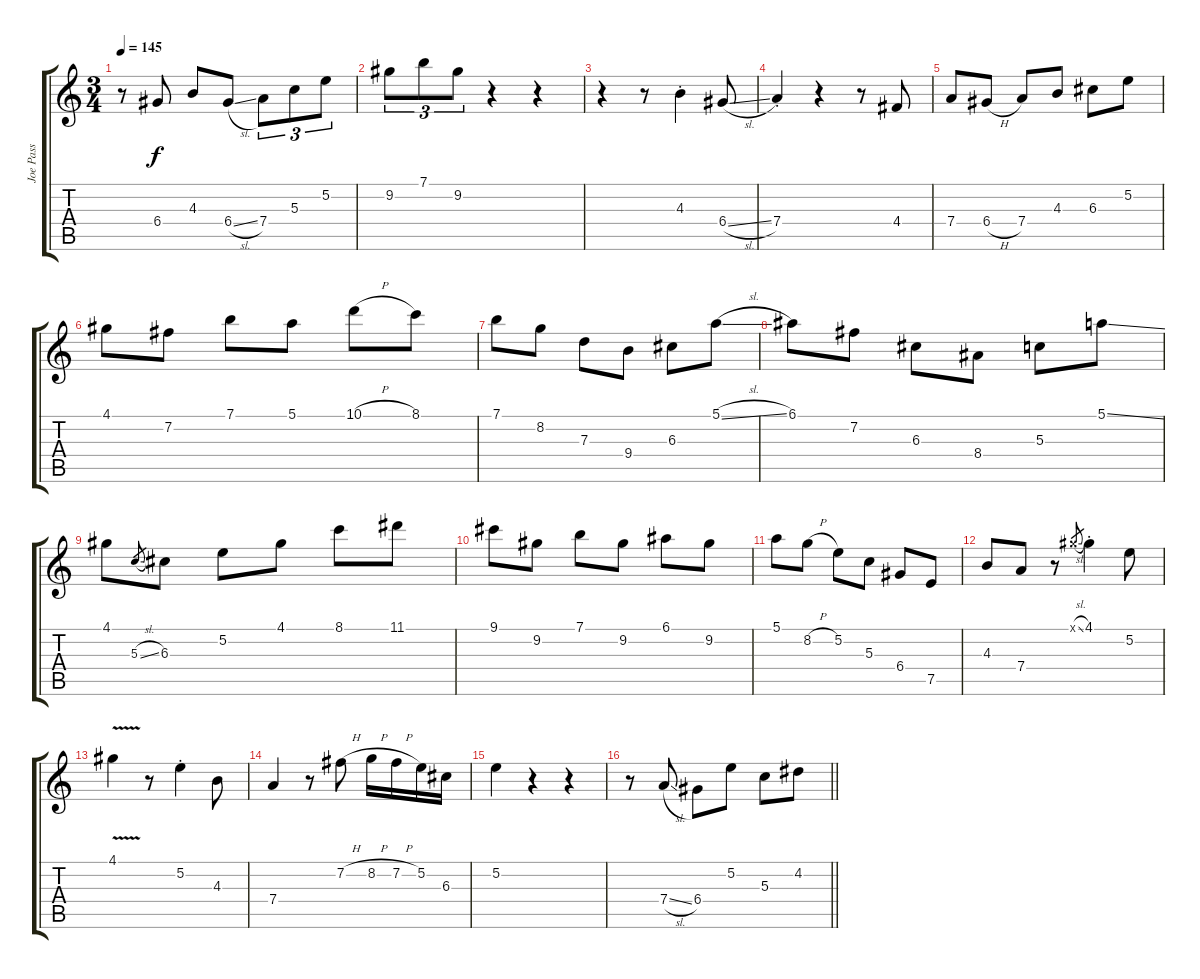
\track ("Joe Pass" "Joe Pass") {instrument electricguitarjazz}
\staff {score tabs}
\tuning (E4 B3 G3 D3 A2 E2) {hide}
\ts (3 4)
\tempo 145
\clef g2
\ks c
r.8{dy f} 6.4.8 4.3.8 6.4{sl}.8 7.4.8{tu (3 2)} 5.3.8{tu (3 2)} 5.2.8{tu (3 2)} |
9.2.8{tu (3 2)} 7.1.8{tu (3 2)} 9.2.8{tu (3 2)} r.4 r.4 |
r.4 r.8 4.3{st}.4 6.4{sl}.8 |
7.4{st}.4 r.4 r.8 4.4.8 |
7.4.8 6.4{h}.8 7.4.8 4.3.8 6.3.8 5.2.8 |
4.1.8 7.2.8 7.1.8 5.1.8 10.1{h}.8 8.1.8 |
7.1.8 8.2.8 7.3.8 9.4.8 6.3.8 5.1{sl}.8 |
6.1.8 7.2.8 6.3.8 8.4.8 5.3.8 5.1{ss}.8 |
4.1.8 5.3{sl}.8{gr} 6.3.8 5.2.8 4.1.8 8.1.8 11.1.8 |
9.1.8 9.2.8 7.1.8 9.2.8 6.1.8 9.2.8 |
5.1.8 8.2{h}.8 5.2.8 5.3.8 6.4.8 7.5.8 |
4.3.8 7.4.8 r.8 4.1{sl x}.8{gr} 4.1{st}.4 5.2.8 |
4.1{v}.4 r.8 5.2{st}.4 4.3.8 |
7.4.4 r.8 7.2{h}.8 8.2{h}.16 7.2{h}.16 5.2.16 6.3.16 |
5.2.4 r.4 r.4 |
\barLineRight lightlight
r.8 7.4{sl}.8 6.4.8 5.2.8 5.3.8 4.2.8
